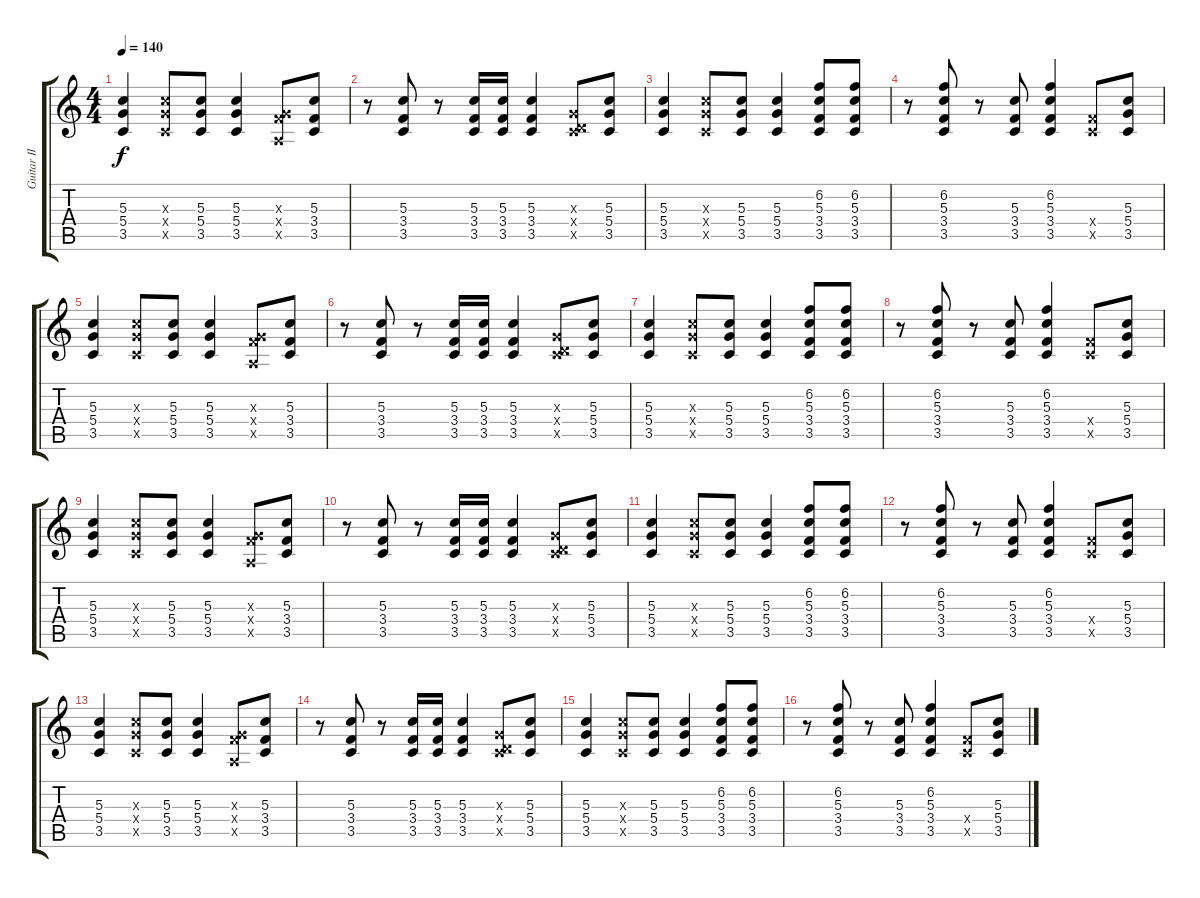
\track ("Guitar II" "Guitar II") {instrument overdrivenguitar}
\staff {score tabs}
\tuning (E4 B3 G3 D3 A2 E2) {hide}
\ts (4 4)
\tempo 140
\clef g2
\ks c
(5.3 5.4 3.5).4{dy f} (5.3{x} 5.4{x} 3.5{x}).8 (5.3 5.4 3.5).8 (5.3 5.4 3.5).4 (0.3{x} 3.4{x} 0.5{x}).8 (5.3 3.4 3.5).8 |
r.8 (5.3 3.4 3.5).8 r.8 (5.3 3.4 3.5).16 (5.3 3.4 3.5).16 (5.3 3.4 3.5).4 (0.3{x} 0.4{x} 3.5{x}).8 (5.3 5.4 3.5).8 |
(5.3 5.4 3.5).4 (5.3{x} 5.4{x} 3.5{x}).8 (5.3 5.4 3.5).8 (5.3 5.4 3.5).4 (6.2 5.3 3.4 3.5).8 (6.2 5.3 3.4 3.5).8 |
r.8 (6.2 5.3 3.4 3.5).8 r.8 (5.3 3.4 3.5).8 (6.2 5.3 3.4 3.5).4 (3.4{x} 3.5{x}).8 (5.3 5.4 3.5).8 |
(5.3 5.4 3.5).4 (5.3{x} 5.4{x} 3.5{x}).8 (5.3 5.4 3.5).8 (5.3 5.4 3.5).4 (0.3{x} 3.4{x} 0.5{x}).8 (5.3 3.4 3.5).8 |
r.8 (5.3 3.4 3.5).8 r.8 (5.3 3.4 3.5).16 (5.3 3.4 3.5).16 (5.3 3.4 3.5).4 (0.3{x} 0.4{x} 3.5{x}).8 (5.3 5.4 3.5).8 |
(5.3 5.4 3.5).4 (5.3{x} 5.4{x} 3.5{x}).8 (5.3 5.4 3.5).8 (5.3 5.4 3.5).4 (6.2 5.3 3.4 3.5).8 (6.2 5.3 3.4 3.5).8 |
r.8 (6.2 5.3 3.4 3.5).8 r.8 (5.3 3.4 3.5).8 (6.2 5.3 3.4 3.5).4 (3.4{x} 3.5{x}).8 (5.3 5.4 3.5).8 |
(5.3 5.4 3.5).4 (5.3{x} 5.4{x} 3.5{x}).8 (5.3 5.4 3.5).8 (5.3 5.4 3.5).4 (0.3{x} 3.4{x} 0.5{x}).8 (5.3 3.4 3.5).8 |
r.8 (5.3 3.4 3.5).8 r.8 (5.3 3.4 3.5).16 (5.3 3.4 3.5).16 (5.3 3.4 3.5).4 (0.3{x} 0.4{x} 3.5{x}).8 (5.3 5.4 3.5).8 |
(5.3 5.4 3.5).4 (5.3{x} 5.4{x} 3.5{x}).8 (5.3 5.4 3.5).8 (5.3 5.4 3.5).4 (6.2 5.3 3.4 3.5).8 (6.2 5.3 3.4 3.5).8 |
r.8 (6.2 5.3 3.4 3.5).8 r.8 (5.3 3.4 3.5).8 (6.2 5.3 3.4 3.5).4 (3.4{x} 3.5{x}).8 (5.3 5.4 3.5).8 |
(5.3 5.4 3.5).4 (5.3{x} 5.4{x} 3.5{x}).8 (5.3 5.4 3.5).8 (5.3 5.4 3.5).4 (0.3{x} 3.4{x} 0.5{x}).8 (5.3 3.4 3.5).8 |
r.8 (5.3 3.4 3.5).8 r.8 (5.3 3.4 3.5).16 (5.3 3.4 3.5).16 (5.3 3.4 3.5).4 (0.3{x} 0.4{x} 3.5{x}).8 (5.3 5.4 3.5).8 |
(5.3 5.4 3.5).4 (5.3{x} 5.4{x} 3.5{x}).8 (5.3 5.4 3.5).8 (5.3 5.4 3.5).4 (6.2 5.3 3.4 3.5).8 (6.2 5.3 3.4 3.5).8 |
r.8 (6.2 5.3 3.4 3.5).8 r.8 (5.3 3.4 3.5).8 (6.2 5.3 3.4 3.5).4 (3.4{x} 3.5{x}).8 (5.3 5.4 3.5).8
